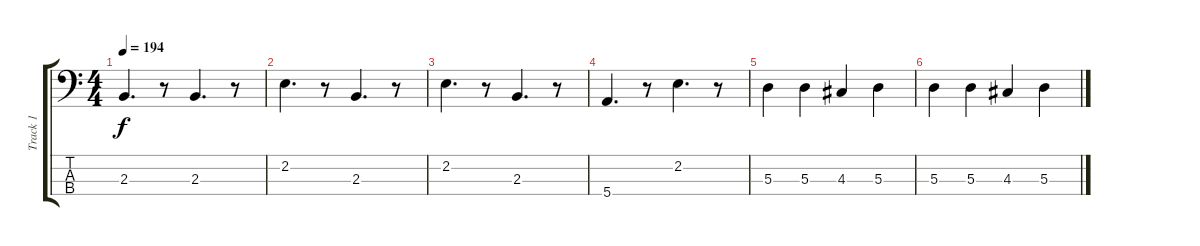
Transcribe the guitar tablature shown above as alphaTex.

\track ("Track 1" "Track 1") {instrument electricbasspick}
\staff {score tabs}
\tuning (G2 D2 A1 E1) {hide}
\ts (4 4)
\tempo 194
\clef f4
\ks c
2.3.4{d dy f} r.8 2.3.4{d} r.8 |
2.2.4{d} r.8 2.3.4{d} r.8 |
2.2.4{d} r.8 2.3.4{d} r.8 |
5.4.4{d} r.8 2.2.4{d} r.8 |
5.3.4 5.3.4 4.3.4 5.3.4 |
5.3.4 5.3.4 4.3.4 5.3.4
